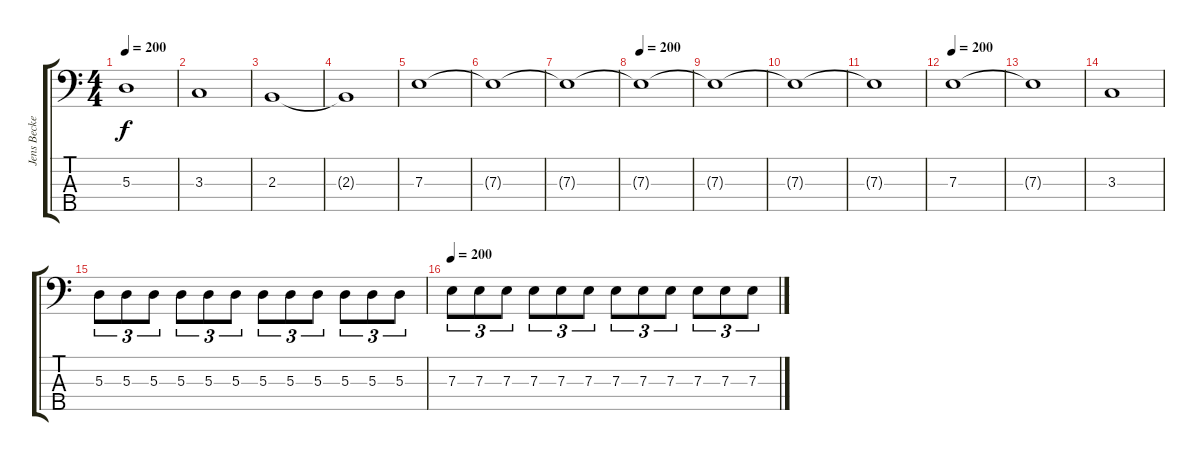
\track ("Jens Becker" "Jens Becke") {instrument electricbassfinger}
\staff {score tabs}
\tuning (G2 D2 A1 E1 B0) {hide}
\ts (4 4)
\tempo 200
\clef f4
\ks c
5.3.1{dy f} |
3.3.1 |
2.3.1 |
2.3{t}.1 |
7.3.1 |
7.3{t}.1 |
7.3{t}.1 |
\tempo 200
7.3{t}.1 |
7.3{t}.1 |
7.3{t}.1 |
7.3{t}.1 |
\tempo 200
7.3.1 |
7.3{t}.1 |
3.3.1 |
5.3.8{tu (3 2)} 5.3.8{tu (3 2)} 5.3.8{tu (3 2)} 5.3.8{tu (3 2)} 5.3.8{tu (3 2)} 5.3.8{tu (3 2)} 5.3.8{tu (3 2)} 5.3.8{tu (3 2)} 5.3.8{tu (3 2)} 5.3.8{tu (3 2)} 5.3.8{tu (3 2)} 5.3.8{tu (3 2)} |
\tempo 200
7.3.8{tu (3 2)} 7.3.8{tu (3 2)} 7.3.8{tu (3 2)} 7.3.8{tu (3 2)} 7.3.8{tu (3 2)} 7.3.8{tu (3 2)} 7.3.8{tu (3 2)} 7.3.8{tu (3 2)} 7.3.8{tu (3 2)} 7.3.8{tu (3 2)} 7.3.8{tu (3 2)} 7.3.8{tu (3 2)}
